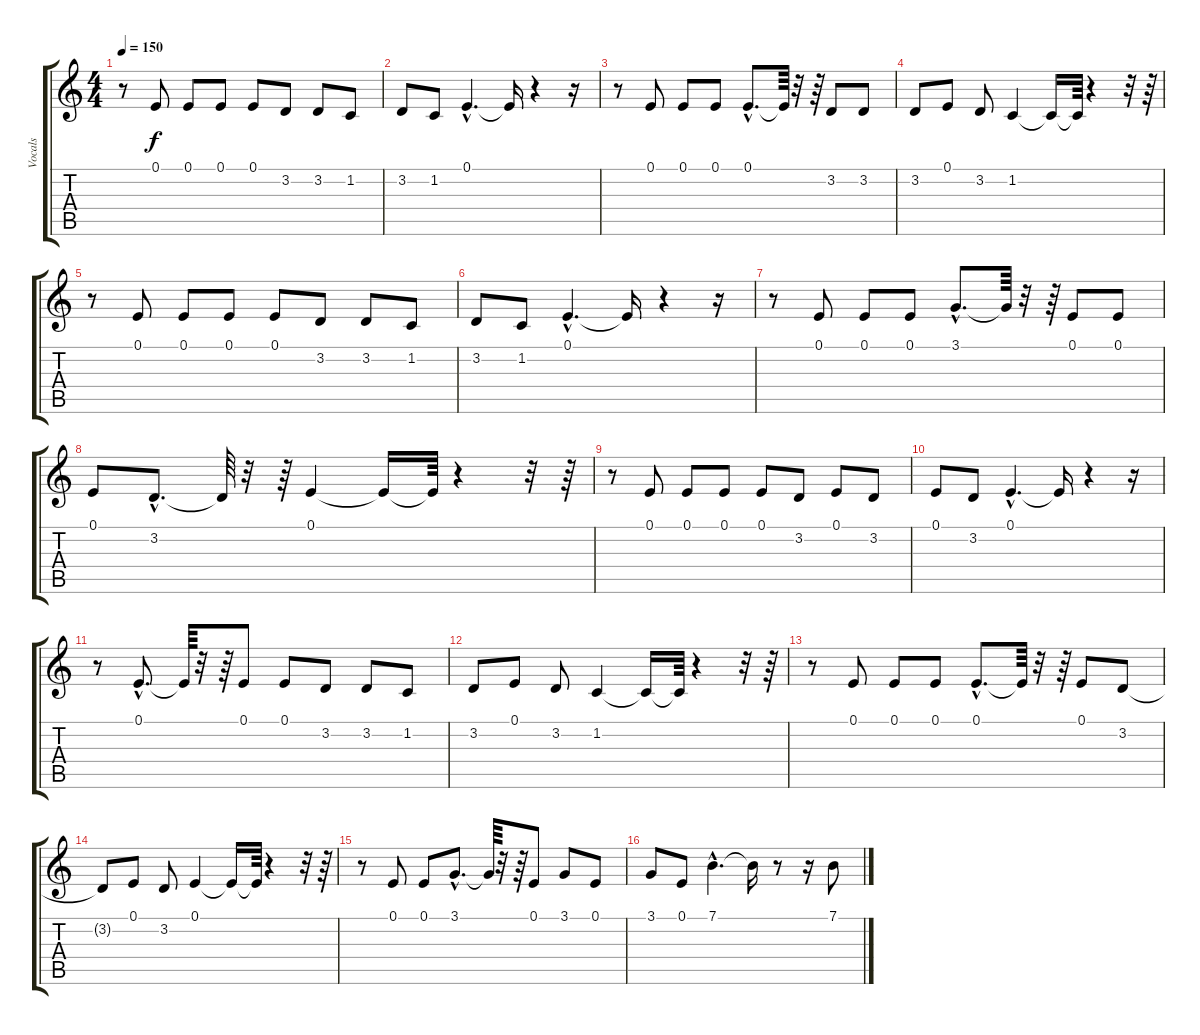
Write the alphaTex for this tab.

\track ("Vocals " "Vocals ") {instrument acousticgrandpiano}
\staff {score tabs}
\tuning (E4 B3 G3 D3 A2 E2) {hide}
\ts (4 4)
\tempo 150
\clef g2
\ks c
r.8{dy f} 0.1.8 0.1.8 0.1.8 0.1.8 3.2.8 3.2.8 1.2.8 |
3.2.8 1.2.8 0.1{hac}.4{d} 0.1{t}.16 r.4 r.16 |
r.8 0.1.8 0.1.8 0.1.8 0.1{hac}.8{d} 0.1{t}.64 r.32 r.64 3.2.8 3.2.8 |
3.2.8 0.1.8 3.2.8 1.2.4 1.2{t}.16 1.2{t}.64 r.4 r.32 r.64 |
r.8 0.1.8 0.1.8 0.1.8 0.1.8 3.2.8 3.2.8 1.2.8 |
3.2.8 1.2.8 0.1{hac}.4{d} 0.1{t}.16 r.4 r.16 |
r.8 0.1.8 0.1.8 0.1.8 3.1{hac}.8{d} 3.1{t}.64 r.32 r.64 0.1.8 0.1.8 |
0.1.8 3.2{hac}.8{d} 3.2{t}.64 r.32 r.64 0.1.4 0.1{t}.16 0.1{t}.64 r.4 r.32 r.64 |
r.8 0.1.8 0.1.8 0.1.8 0.1.8 3.2.8 0.1.8 3.2.8 |
0.1.8 3.2.8 0.1{hac}.4{d} 0.1{t}.16 r.4 r.16 |
r.8 0.1{hac}.8{d} 0.1{t}.64 r.32 r.64 0.1.8 0.1.8 3.2.8 3.2.8 1.2.8 |
3.2.8 0.1.8 3.2.8 1.2.4 1.2{t}.16 1.2{t}.64 r.4 r.32 r.64 |
r.8 0.1.8 0.1.8 0.1.8 0.1{hac}.8{d} 0.1{t}.64 r.32 r.64 0.1.8 3.2.8 |
3.2{t}.8 0.1.8 3.2.8 0.1.4 0.1{t}.16 0.1{t}.64 r.4 r.32 r.64 |
r.8 0.1.8 0.1.8 3.1{hac}.8{d} 3.1{t}.64 r.32 r.64 0.1.8 3.1.8 0.1.8 |
3.1.8 0.1.8 7.1{hac}.4{d} 7.1{t}.16 r.8 r.16 7.1.8
